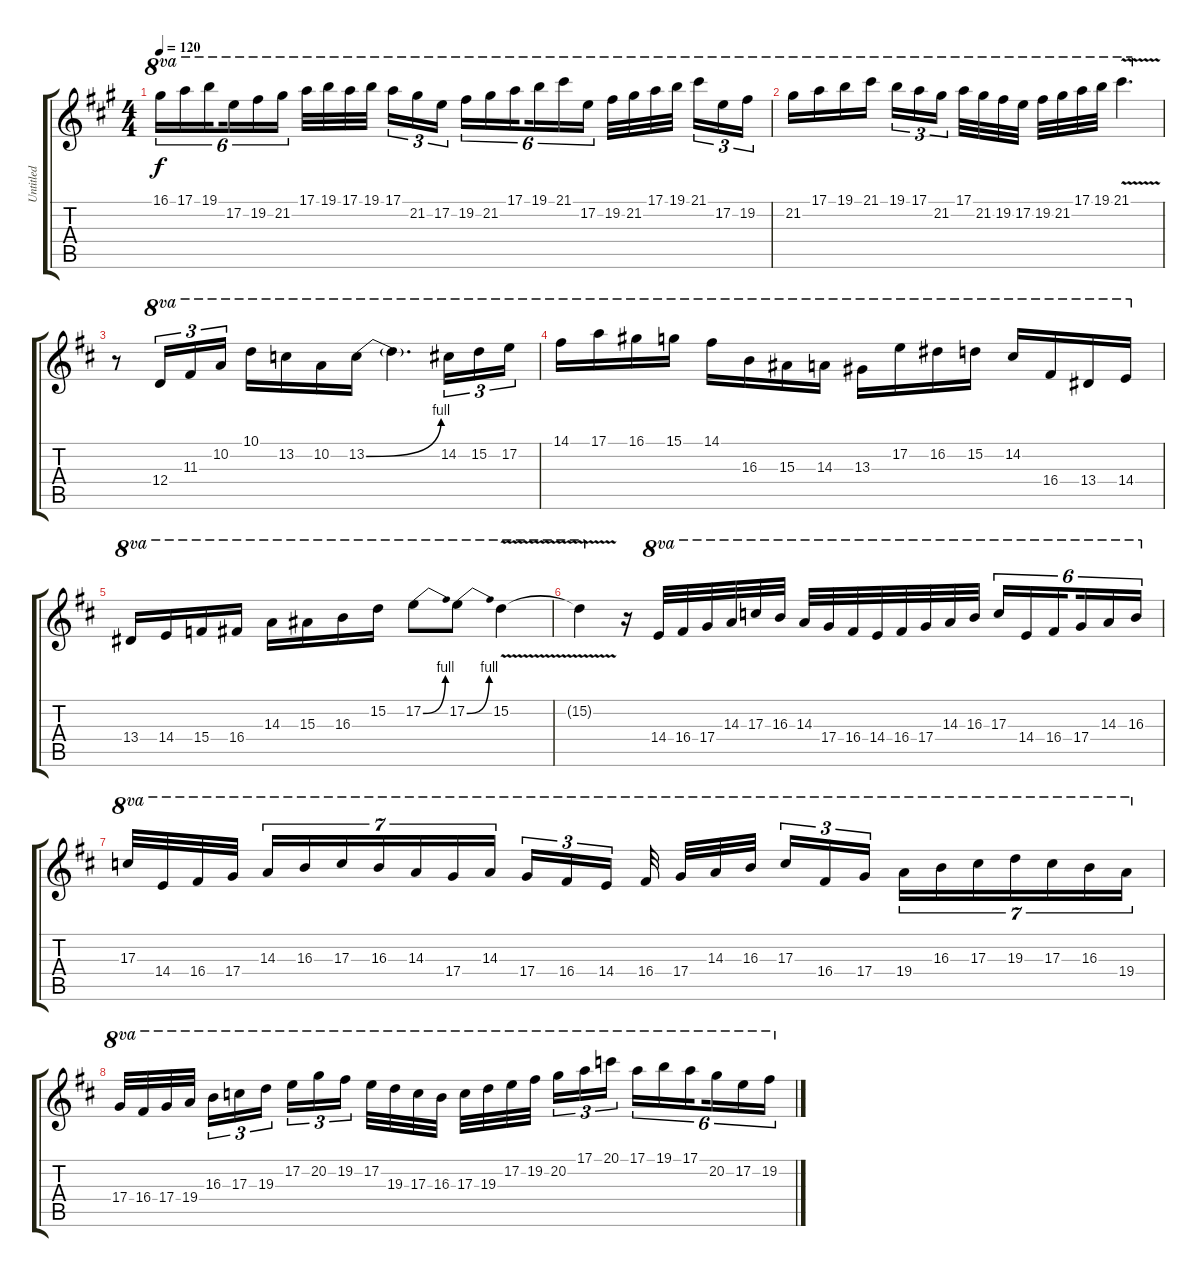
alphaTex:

\track ("Untitled" "Untitled") {instrument distortionguitar}
\staff {score tabs}
\tuning (E4 B3 G3 D3 A2 E2) {hide}
\ts (4 4)
\tempo 120
\clef g2
\ks a
16.1.16{tu (6 4) ot 8va dy f} 17.1.16{tu (6 4) ot 8va} 19.1.16{tu (6 4) ot 8va beam splitsecondary} 17.2.16{tu (6 4) ot 8va} 19.2.16{tu (6 4) ot 8va} 21.2.16{tu (6 4) ot 8va} 17.1.32{ot 8va} 19.1.32{ot 8va} 17.1.32{ot 8va} 19.1.32{ot 8va beam splitsecondary} 17.1.16{tu (3 2) ot 8va} 21.2.16{tu (3 2) ot 8va} 17.2.16{tu (3 2) ot 8va} 19.2.16{tu (6 4) ot 8va} 21.2.16{tu (6 4) ot 8va} 17.1.16{tu (6 4) ot 8va beam splitsecondary} 19.1.16{tu (6 4) ot 8va} 21.1.16{tu (6 4) ot 8va} 17.2.16{tu (6 4) ot 8va} 19.2.32{ot 8va} 21.2.32{ot 8va} 17.1.32{ot 8va} 19.1.32{ot 8va beam splitsecondary} 21.1.16{tu (3 2) ot 8va} 17.2.16{tu (3 2) ot 8va} 19.2.16{tu (3 2) ot 8va} |
21.2.16{ot 8va} 17.1.16{ot 8va} 19.1.16{ot 8va} 21.1.16{ot 8va} 19.1.16{tu (3 2) ot 8va} 17.1.16{tu (3 2) ot 8va} 21.2.16{tu (3 2) ot 8va beam splitsecondary} 17.1.32{ot 8va} 21.2.32{ot 8va} 19.2.32{ot 8va} 17.2.32{ot 8va} 19.2.32{ot 8va} 21.2.32{ot 8va} 17.1.32{ot 8va} 19.1.32{ot 8va} 21.1{v}.4{d ot 8va} |
\ks d
r.8 12.4.16{tu (3 2) ot 8va} 11.3.16{tu (3 2) ot 8va} 10.2.16{tu (3 2) ot 8va} 10.1.16{ot 8va} 13.2.16{ot 8va} 10.2.16{ot 8va} 13.2{be (bend 0 0 60 4)}.16{ot 8va} 13.2{t}.4{d ot 8va} 14.2.16{tu (3 2) ot 8va} 15.2.16{tu (3 2) ot 8va} 17.2.16{tu (3 2) ot 8va} |
14.1.16{ot 8va} 17.1.16{ot 8va} 16.1.16{ot 8va} 15.1.16{ot 8va} 14.1.16{ot 8va} 16.3.16{ot 8va} 15.3.16{ot 8va} 14.3.16{ot 8va} 13.3.16{ot 8va} 17.2.16{ot 8va} 16.2.16{ot 8va} 15.2.16{ot 8va} 14.2.16{ot 8va} 16.4.16{ot 8va} 13.4.16{ot 8va} 14.4.16{ot 8va} |
13.4.16{ot 8va} 14.4.16{ot 8va} 15.4.16{ot 8va} 16.4.16{ot 8va} 14.3.16{ot 8va} 15.3.16{ot 8va} 16.3.16{ot 8va} 15.2.16{ot 8va} 17.2{be (bend 0 0 60 4)}.8{ot 8va} 17.2{be (bend 0 0 60 4)}.8{ot 8va} 15.2{v}.4{ot 8va} |
15.2{v t}.4{ot 8va} r.16 14.4.32{ot 8va} 16.4.32{ot 8va} 17.4.32{ot 8va} 14.3.32{ot 8va} 17.3.32{ot 8va} 16.3.32{ot 8va} 14.3.32{ot 8va} 17.4.32{ot 8va} 16.4.32{ot 8va} 14.4.32{ot 8va} 16.4.32{ot 8va} 17.4.32{ot 8va} 14.3.32{ot 8va} 16.3.32{ot 8va} 17.3.16{tu (6 4) ot 8va} 14.4.16{tu (6 4) ot 8va} 16.4.16{tu (6 4) ot 8va beam splitsecondary} 17.4.16{tu (6 4) ot 8va} 14.3.16{tu (6 4) ot 8va} 16.3.16{tu (6 4) ot 8va} |
17.3.32{ot 8va} 14.4.32{ot 8va} 16.4.32{ot 8va} 17.4.32{ot 8va beam splitsecondary} 14.3.16{tu (7 4) ot 8va} 16.3.16{tu (7 4) ot 8va} 17.3.16{tu (7 4) ot 8va} 16.3.16{tu (7 4) ot 8va} 14.3.16{tu (7 4) ot 8va} 17.4.16{tu (7 4) ot 8va} 14.3.16{tu (7 4) ot 8va beam splitsecondary} 17.4.16{tu (3 2) ot 8va} 16.4.16{tu (3 2) ot 8va} 14.4.16{tu (3 2) ot 8va} 16.4.32{ot 8va} 17.4.32{ot 8va} 14.3.32{ot 8va} 16.3.32{ot 8va beam splitsecondary} 17.3.16{tu (3 2) ot 8va} 16.4.16{tu (3 2) ot 8va} 17.4.16{tu (3 2) ot 8va} 19.4.16{tu (7 4) ot 8va} 16.3.16{tu (7 4) ot 8va} 17.3.16{tu (7 4) ot 8va} 19.3.16{tu (7 4) ot 8va} 17.3.16{tu (7 4) ot 8va} 16.3.16{tu (7 4) ot 8va} 19.4.16{tu (7 4) ot 8va} |
17.4.32{ot 8va} 16.4.32{ot 8va} 17.4.32{ot 8va} 19.4.32{ot 8va beam splitsecondary} 16.3.16{tu (3 2) ot 8va} 17.3.16{tu (3 2) ot 8va} 19.3.16{tu (3 2) ot 8va} 17.2.16{tu (3 2) ot 8va} 20.2.16{tu (3 2) ot 8va} 19.2.16{tu (3 2) ot 8va beam splitsecondary} 17.2.32{ot 8va} 19.3.32{ot 8va} 17.3.32{ot 8va} 16.3.32{ot 8va} 17.3.32{ot 8va} 19.3.32{ot 8va} 17.2.32{ot 8va} 19.2.32{ot 8va beam splitsecondary} 20.2.16{tu (3 2) ot 8va} 17.1.16{tu (3 2) ot 8va} 20.1.16{tu (3 2) ot 8va} 17.1.16{tu (6 4) ot 8va} 19.1.16{tu (6 4) ot 8va} 17.1.16{tu (6 4) ot 8va beam splitsecondary} 20.2.16{tu (6 4) ot 8va} 17.2.16{tu (6 4) ot 8va} 19.2.16{tu (6 4) ot 8va}
